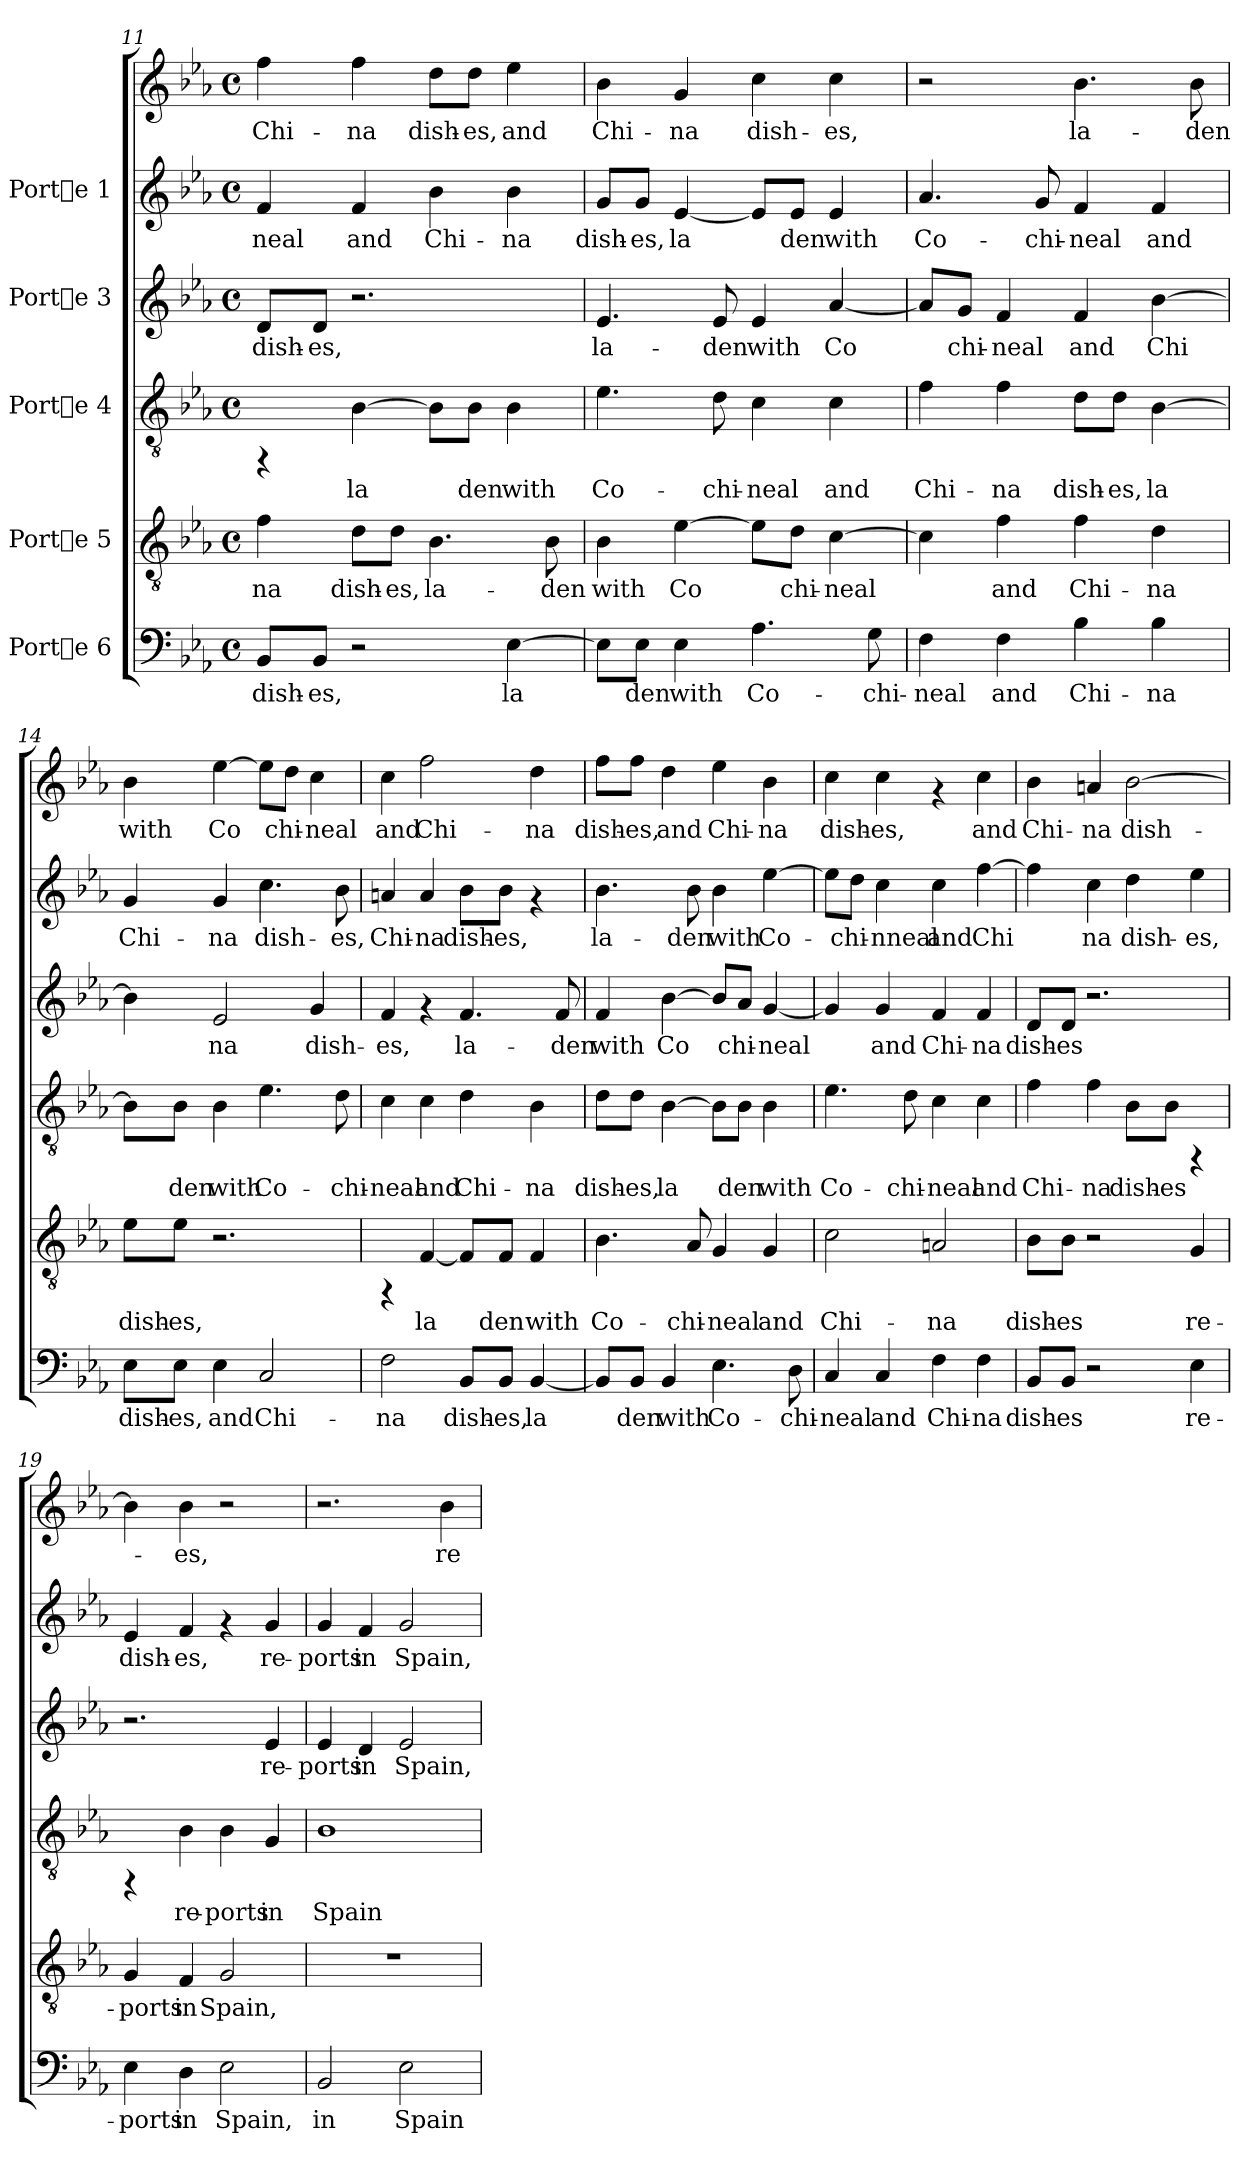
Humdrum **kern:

**kern	**text	**kern	**text	**kern	**text	**kern	**text	**kern	**text	**kern	**text
*part5	*part5	*part4	*part4	*part3	*part3	*part2	*part2	*part1	*part1	*part1	*part1
*staff6	*staff6	*staff5	*staff5	*staff4	*staff4	*staff3	*staff3	*staff2	*staff2	*staff1	*staff1
*I"Porte 6	*	*I"Porte 5	*	*I"Porte 4	*	*I"Porte 3	*	*I"Porte 1	*	*	*
*clefF4	*	*clefGv2	*	*clefGv2	*	*clefG2	*	*clefG2	*	*clefG2	*
*k[b-e-a-]	*	*k[b-e-a-]	*	*k[b-e-a-]	*	*k[b-e-a-]	*	*k[b-e-a-]	*	*k[b-e-a-]	*
*E-:	*	*E-:	*	*E-:	*	*E-:	*	*E-:	*	*E-:	*
*M4/4	*	*M4/4	*	*M4/4	*	*M4/4	*	*M4/4	*	*M4/4	*
*met(c)	*	*met(c)	*	*met(c)	*	*met(c)	*	*met(c)	*	*met(c)	*
=11	=11	=11	=11	=11	=11	=11	=11	=11	=11	=11	=11
!	!LO:LY:b:cj	!	!LO:LY:b:cj	!	!	!	!LO:LY:b:cj	!	!LO:LY:b:cj	!	!LO:LY:b:cj
8BB-/L	dish-	4f\	-na	4rFF	.	8d/L	dish-	4f/	neal	4ff\	-Chi-
!	!LO:LY:b:cj	!	!	!	!	!	!LO:LY:b:cj	!	!	!	!
8BB-/J	-es,	.	.	.	.	8d/J	-es,	.	.	.	.
!	!	!	!LO:LY:b:cj	!	!LO:LY:b:cj	!	!	!	!LO:LY:b:cj	!	!LO:LY:b:cj
2r	.	8d\L	dish-	[>4B-\	la-	2.r	.	4f/	and	4ff\	-na
!	!	!	!LO:LY:b:cj	!	!	!	!	!	!	!	!
.	.	8d\J	-es,	.	.	.	.	.	.	.	.
!	!	!	!LO:LY:b:cj	!	!LO:LY:b:cj	!	!	!	!LO:LY:b:cj	!	!LO:LY:b:cj
.	.	4.B-\	la-	8B-\L]	-	.	.	4b-\	Chi-	8dd\L	dish-
!	!	!	!	!	!LO:LY:b:cj	!	!	!	!	!	!LO:LY:b:cj
.	.	.	.	8B-\J	den	.	.	.	.	8dd\J	-es,
!	!LO:LY:b:cj	!	!	!	!LO:LY:b:cj	!	!	!	!LO:LY:b:cj	!	!LO:LY:b:cj
[>4E-\	la-	.	.	4B-\	with	.	.	4b-\	-na	4ee-\	and
!	!	!	!LO:LY:b:cj	!	!	!	!	!	!	!	!
.	.	8B-\	-den	.	.	.	.	.	.	.	.
!!LO:LB:g=z
=12	=12	=12	=12	=12	=12	=12	=12	=12	=12	=12	=12
!	!LO:LY:b:cj	!	!LO:LY:b:cj	!	!LO:LY:b:cj	!	!LO:LY:b:cj	!	!LO:LY:b:cj	!	!LO:LY:b:cj
8E-\L]	-	4B-\	with	4.e-\	Co-	4.e-/	la-	8g/L	dish-	4b-\	Chi-
!	!LO:LY:b:cj	!	!	!	!	!	!	!	!LO:LY:b:cj	!	!
8E-\J	den	.	.	.	.	.	.	8g/J	-es,	.	.
!	!LO:LY:b:cj	!	!LO:LY:b:cj	!	!	!	!	!	!LO:LY:b:cj	!	!LO:LY:b:cj
4E-\	with	[>4e-\	Co-	.	.	.	.	[<4e-/	la-	4g/	-na
!	!	!	!	!	!LO:LY:b:cj	!	!LO:LY:b:cj	!	!	!	!
.	.	.	.	8d\	-chi-	8e-/	-den	.	.	.	.
!	!LO:LY:b:cj	!	!LO:LY:b:cj	!	!LO:LY:b:cj	!	!LO:LY:b:cj	!	!LO:LY:b:cj	!	!LO:LY:b:cj
4.A-\	Co-	8e-\L]	-	4c\	-neal	4e-/	with	8e-/L]	-	4cc\	dish-
!	!	!	!LO:LY:b:cj	!	!	!	!	!	!LO:LY:b:cj	!	!
.	.	8d\J	chi-	.	.	.	.	8e-/J	den	.	.
!	!	!	!LO:LY:b:cj	!	!LO:LY:b:cj	!	!LO:LY:b:cj	!	!LO:LY:b:cj	!	!LO:LY:b:cj
.	.	[>4c\	-neal	4c\	and	[<4a-/	Co-	4e-/	with	4cc\	-es,
!	!LO:LY:b:cj	!	!	!	!	!	!	!	!	!	!
8G\	-chi-	.	.	.	.	.	.	.	.	.	.
=13	=13	=13	=13	=13	=13	=13	=13	=13	=13	=13	=13
!	!LO:LY:b:cj	!	!LO:LY:b:cj	!	!LO:LY:b:cj	!	!LO:LY:b:cj	!	!LO:LY:b:cj	!	!
4F\	-neal	4c\]	.	4f\	Chi-	8a-/L]	-	4.a-/	Co-	2r	.
!	!	!	!	!	!	!	!LO:LY:b:cj	!	!	!	!
.	.	.	.	.	.	8g/J	chi-	.	.	.	.
!	!LO:LY:b:cj	!	!LO:LY:b:cj	!	!LO:LY:b:cj	!	!LO:LY:b:cj	!	!	!	!
4F\	and	4f\	and	4f\	-na	4f/	-neal	.	.	.	.
!	!	!	!	!	!	!	!	!	!LO:LY:b:cj	!	!
.	.	.	.	.	.	.	.	8g/	-chi-	.	.
!	!LO:LY:b:cj	!	!LO:LY:b:cj	!	!LO:LY:b:cj	!	!LO:LY:b:cj	!	!LO:LY:b:cj	!	!LO:LY:b:cj
4B-\	Chi-	4f\	Chi-	8d\L	dish-	4f/	and	4f/	-neal	4.b-\	la-
!	!	!	!	!	!LO:LY:b:cj	!	!	!	!	!	!
.	.	.	.	8d\J	-es,	.	.	.	.	.	.
!	!LO:LY:b:cj	!	!LO:LY:b:cj	!	!LO:LY:b:cj	!	!LO:LY:b:cj	!	!LO:LY:b:cj	!	!
4B-\	-na	4d\	-na	[>4B-\	la-	[>4b-\	Chi-	4f/	and	.	.
!	!	!	!	!	!	!	!	!	!	!	!LO:LY:b:cj
.	.	.	.	.	.	.	.	.	.	8b-\	-den
=14	=14	=14	=14	=14	=14	=14	=14	=14	=14	=14	=14
!	!LO:LY:b:cj	!	!LO:LY:b:cj	!	!LO:LY:b:cj	!	!LO:LY:b:cj	!	!LO:LY:b:cj	!	!LO:LY:b:cj
8E-\L	dish-	8e-\L	dish-	8B-\L]	-	4b-\]	-	4g/	Chi-	4b-\	with
!	!LO:LY:b:cj	!	!LO:LY:b:cj	!	!LO:LY:b:cj	!	!	!	!	!	!
8E-\J	-es,	8e-\J	-es,	8B-\J	den	.	.	.	.	.	.
!	!LO:LY:b:cj	!	!	!	!LO:LY:b:cj	!	!LO:LY:b:cj	!	!LO:LY:b:cj	!	!LO:LY:b:cj
4E-\	and	2.r	.	4B-\	with	2e-/	na	4g/	-na	[>4ee-\	Co-
!	!LO:LY:b:cj	!	!	!	!LO:LY:b:cj	!	!	!	!LO:LY:b:cj	!	!LO:LY:b:cj
2C/	Chi-	.	.	4.e-\	Co-	.	.	4.cc\	dish-	8ee-\L]	-
!	!	!	!	!	!	!	!	!	!	!	!LO:LY:b:cj
.	.	.	.	.	.	.	.	.	.	8dd\J	chi-
!	!	!	!	!	!	!	!LO:LY:b:cj	!	!	!	!LO:LY:b:cj
.	.	.	.	.	.	4g/	dish-	.	.	4cc\	-neal
!	!	!	!	!	!LO:LY:b:cj	!	!	!	!LO:LY:b:cj	!	!
.	.	.	.	8d\	-chi-	.	.	8b-\	-es,	.	.
!!LO:PB:g=z
=15	=15	=15	=15	=15	=15	=15	=15	=15	=15	=15	=15
!	!LO:LY:b:cj	!	!	!	!LO:LY:b:cj	!	!LO:LY:b:cj	!	!LO:LY:b:cj	!	!LO:LY:b:cj
2F\	-na	4rFF	.	4c\	-neal	4f/	-es,	4an/	Chi-	4cc\	and
!	!	!	!LO:LY:b:cj	!	!LO:LY:b:cj	!	!	!	!LO:LY:b:cj	!	!LO:LY:b:cj
.	.	[<4F/	la-	4c\	and	4rf	.	4a/	-na	2ff\	Chi-
!	!LO:LY:b:cj	!	!LO:LY:b:cj	!	!LO:LY:b:cj	!	!LO:LY:b:cj	!	!LO:LY:b:cj	!	!
8BB-/L	dish-	8F/L]	-	4d\	Chi-	4.f/	la-	8b-\L	dish-	.	.
!	!LO:LY:b:cj	!	!LO:LY:b:cj	!	!	!	!	!	!LO:LY:b:cj	!	!
8BB-/J	-es,	8F/J	den	.	.	.	.	8b-\J	-es,	.	.
!	!LO:LY:b:cj	!	!LO:LY:b:cj	!	!LO:LY:b:cj	!	!	!	!	!	!LO:LY:b:cj
[<4BB-/	la-	4F/	with	4B-\	-na	.	.	4rf	.	4dd\	-na
!	!	!	!	!	!	!	!LO:LY:b:cj	!	!	!	!
.	.	.	.	.	.	8f/	-den	.	.	.	.
=16	=16	=16	=16	=16	=16	=16	=16	=16	=16	=16	=16
!	!LO:LY:b:cj	!	!LO:LY:b:cj	!	!LO:LY:b:cj	!	!LO:LY:b:cj	!	!LO:LY:b:cj	!	!LO:LY:b:cj
8BB-/L]	-	4.B-\	Co-	8d\L	dish-	4f/	with	4.b-\	la-	8ff\L	dish-
!	!LO:LY:b:cj	!	!	!	!LO:LY:b:cj	!	!	!	!	!	!LO:LY:b:cj
8BB-/J	den	.	.	8d\J	-es,	.	.	.	.	8ff\J	-es,
!	!LO:LY:b:cj	!	!	!	!LO:LY:b:cj	!	!LO:LY:b:cj	!	!	!	!LO:LY:b:cj
4BB-/	with	.	.	[>4B-\	la-	[>4b-\	Co-	.	.	4dd\	and
!	!	!	!LO:LY:b:cj	!	!	!	!	!	!LO:LY:b:cj	!	!
.	.	8A-/	-chi-	.	.	.	.	8b-\	-den	.	.
!	!LO:LY:b:cj	!	!LO:LY:b:cj	!	!LO:LY:b:cj	!	!LO:LY:b:cj	!	!LO:LY:b:cj	!	!LO:LY:b:cj
4.E-\	Co-	4G/	-neal	8B-\L]	-	8b-/L]	-	4b-\	with	4ee-\	Chi-
!	!	!	!	!	!LO:LY:b:cj	!	!LO:LY:b:cj	!	!	!	!
.	.	.	.	8B-\J	den	8a-/J	chi-	.	.	.	.
!	!	!	!LO:LY:b:cj	!	!LO:LY:b:cj	!	!LO:LY:b:cj	!	!LO:LY:b:cj	!	!LO:LY:b:cj
.	.	4G/	and	4B-\	with	[<4g/	-neal	[>4ee-\	Co-	4b-\	-na
!	!LO:LY:b:cj	!	!	!	!	!	!	!	!	!	!
8D\	-chi-	.	.	.	.	.	.	.	.	.	.
=17	=17	=17	=17	=17	=17	=17	=17	=17	=17	=17	=17
!	!LO:LY:b:cj	!	!LO:LY:b:cj	!	!LO:LY:b:cj	!	!LO:LY:b:cj	!	!LO:LY:b:cj	!	!LO:LY:b:cj
4C/	-neal	2c\	Chi-	4.e-\	Co-	4g/]	.	8ee-\L]	.	4cc\	-dish-
!	!	!	!	!	!	!	!	!	!LO:LY:b:cj	!	!
.	.	.	.	.	.	.	.	8dd\J	chi-	.	.
!	!LO:LY:b:cj	!	!	!	!	!	!LO:LY:b:cj	!	!LO:LY:b:cj	!	!LO:LY:b:cj
4C/	and	.	.	.	.	4g/	and	4cc\	-nneal	4cc\	-es,
!	!	!	!	!	!LO:LY:b:cj	!	!	!	!	!	!
.	.	.	.	8d\	-chi-	.	.	.	.	.	.
!	!LO:LY:b:cj	!	!LO:LY:b:cj	!	!LO:LY:b:cj	!	!LO:LY:b:cj	!	!LO:LY:b:cj	!	!
4F\	Chi-	2An/	-na	4c\	-neal	4f/	Chi-	4cc\	and	4rf	.
!	!LO:LY:b:cj	!	!	!	!LO:LY:b:cj	!	!LO:LY:b:cj	!	!LO:LY:b:cj	!	!LO:LY:b:cj
4F\	-na	.	.	4c\	and	4f/	-na	[>4ff\	Chi-	4cc\	and
=18	=18	=18	=18	=18	=18	=18	=18	=18	=18	=18	=18
!	!LO:LY:b:cj	!	!LO:LY:b:cj	!	!LO:LY:b:cj	!	!LO:LY:b:cj	!	!LO:LY:b:cj	!	!LO:LY:b:cj
8BB-/L	dish-	8B-\L	dish-	4f\	Chi-	8d/L	dish-	4ff\]	-	4b-\	-Chi-
!	!LO:LY:b:cj	!	!LO:LY:b:cj	!	!	!	!LO:LY:b:cj	!	!	!	!
8BB-/J	-es	8B-\J	-es	.	.	8d/J	-es	.	.	.	.
!	!	!	!	!	!LO:LY:b:cj	!	!	!	!LO:LY:b:cj	!	!LO:LY:b:cj
2r	.	2r	.	4f\	-na	2.r	.	4cc\	na	4an/	-na
!	!	!	!	!	!LO:LY:b:cj	!	!	!	!LO:LY:b:cj	!	!LO:LY:b:cj
.	.	.	.	8B-\L	dish-	.	.	4dd\	dish-	[>2b-\	dish-
!	!	!	!	!	!LO:LY:b:cj	!	!	!	!	!	!
.	.	.	.	8B-\J	-es	.	.	.	.	.	.
!	!LO:LY:b:cj	!	!LO:LY:b:cj	!	!	!	!	!	!LO:LY:b:cj	!	!
4E-\	re-	4G/	re-	4rFF	.	.	.	4ee-\	-es,	.	.
!!LO:LB:g=z
=19	=19	=19	=19	=19	=19	=19	=19	=19	=19	=19	=19
!	!LO:LY:b:cj	!	!LO:LY:b:cj	!	!	!	!	!	!LO:LY:b:cj	!	!LO:LY:b:cj
4E-\	-ports	4G/	-ports	4rFF	.	2.r	.	4e-/	dish-	4b-\]	.
!	!LO:LY:b:cj	!	!LO:LY:b:cj	!	!LO:LY:b:cj	!	!	!	!LO:LY:b:cj	!	!LO:LY:b:cj
4D\	in	4F/	in	4B-\	re-	.	.	4f/	-es,	4b-\	es,
!	!LO:LY:b:cj	!	!LO:LY:b:cj	!	!LO:LY:b:cj	!	!	!	!	!	!
2E-\	Spain,	2G/	Spain,	4B-\	-ports	.	.	4rf	.	2r	.
!	!	!	!	!	!LO:LY:b:cj	!	!LO:LY:b:cj	!	!LO:LY:b:cj	!	!
.	.	.	.	4G/	in	4e-/	re-	4g/	re-	.	.
=20	=20	=20	=20	=20	=20	=20	=20	=20	=20	=20	=20
!	!LO:LY:b:cj	!	!	!	!LO:LY:b:cj	!	!LO:LY:b:cj	!	!LO:LY:b:cj	!	!
2BB-/	in	1r	.	1B-	Spain	4e-/	-ports	4g/	-ports	2.r	.
!	!	!	!	!	!	!	!LO:LY:b:cj	!	!LO:LY:b:cj	!	!
.	.	.	.	.	.	4d/	in	4f/	in	.	.
!	!LO:LY:b:cj	!	!	!	!	!	!LO:LY:b:cj	!	!LO:LY:b:cj	!	!
2E-\	Spain	.	.	.	.	2e-/	Spain,	2g/	Spain,	.	.
!	!	!	!	!	!	!	!	!	!	!	!LO:LY:b:cj
.	.	.	.	.	.	.	.	.	.	4b-\	-re-
=	=	=	=	=	=	=	=	=	=	=	=
*-	*-	*-	*-	*-	*-	*-	*-	*-	*-	*-	*-
